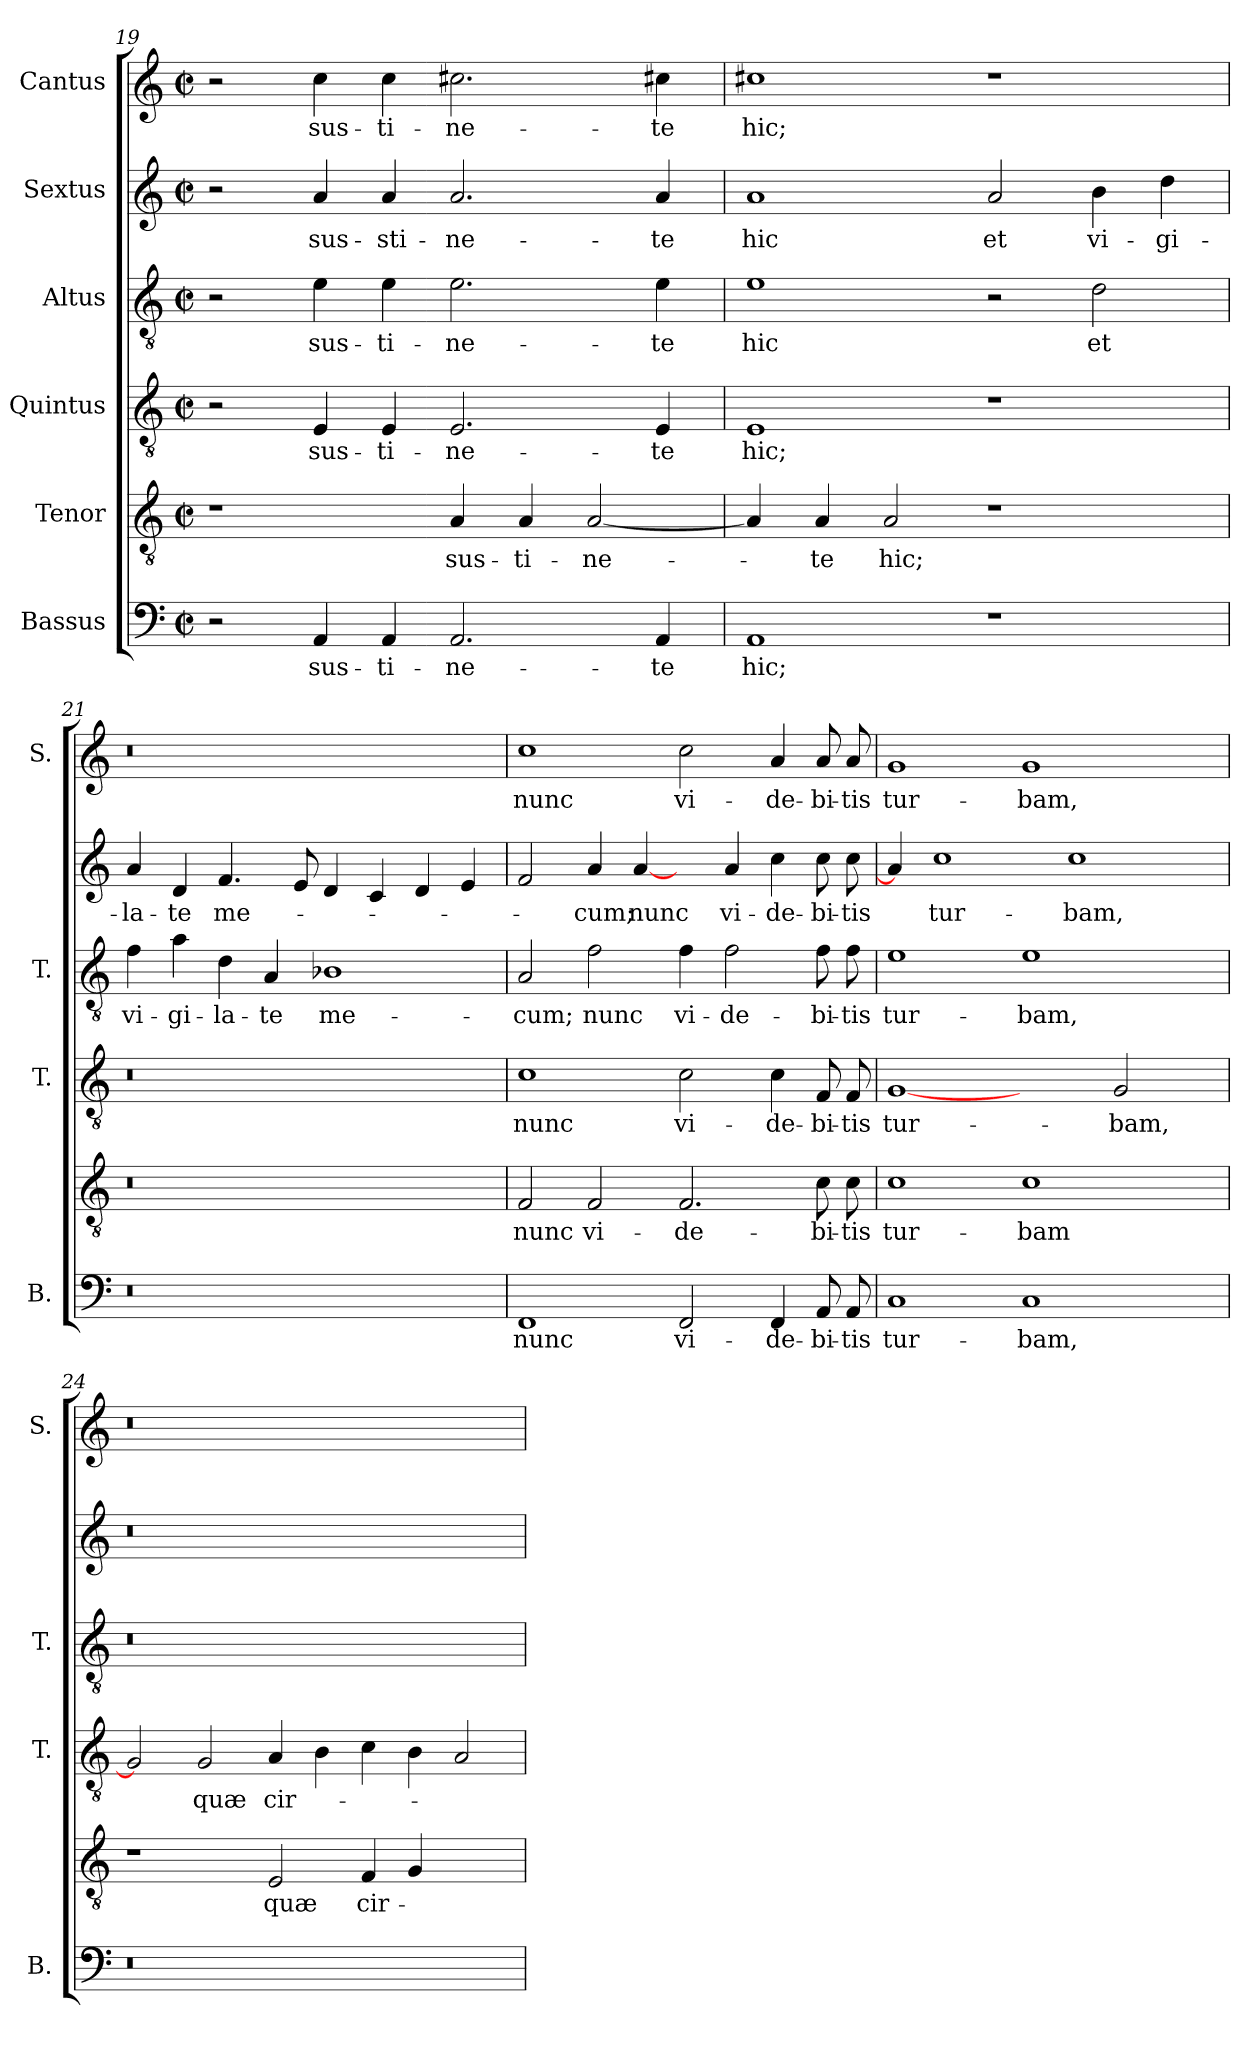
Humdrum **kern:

**kern	**text	**kern	**text	**kern	**text	**kern	**text	**kern	**text	**kern	**text
*part6	*part6	*part5	*part5	*part4	*part4	*part3	*part3	*part2	*part2	*part1	*part1
*staff6	*staff6	*staff5	*staff5	*staff4	*staff4	*staff3	*staff3	*staff2	*staff2	*staff1	*staff1
*I"Bassus	*	*I"Tenor	*	*I"Quintus	*	*I"Altus	*	*I"Sextus	*	*I"Cantus	*
*I'B.	*	*	*	*I'T.	*	*I'T.	*	*	*	*I'S.	*
*clefF4	*	*clefGv2	*	*clefGv2	*	*clefGv2	*	*clefG2	*	*clefG2	*
*k[]	*	*k[]	*	*k[]	*	*k[]	*	*k[]	*	*k[]	*
*C:	*	*C:	*	*C:	*	*C:	*	*C:	*	*C:	*
*M2/2	*	*M2/2	*	*M2/2	*	*M2/2	*	*M2/2	*	*M2/2	*
*met(c|)	*	*met(c|)	*	*met(c|)	*	*met(c|)	*	*met(c|)	*	*met(c|)	*
=19	=19	=19	=19	=19	=19	=19	=19	=19	=19	=19	=19
2r	.	1r	.	2r	.	2r	.	2r	.	2r	.
4AA/	sus-	.	.	4E/	sus-	4e\	sus-	4a/	sus-	4cc\	sus-
4AA/	-ti-	.	.	4E/	-ti-	4e\	-ti-	4a/	-sti-	4cc\	-ti-
2.AA/	-ne-	4A/	sus-	2.E/	-ne-	2.e\	-ne-	2.a/	-ne-	2.cc#X\	-ne-
.	.	4A/	-ti-	.	.	.	.	.	.	.	.
.	.	[2A/	-ne-	.	.	.	.	.	.	.	.
4AA/	-te	.	.	4E/	-te	4e\	-te	4a/	-te	4cc#X\	-te
=20	=20	=20	=20	=20	=20	=20	=20	=20	=20	=20	=20
1AA/	hic;	4A/]	.	1E/	hic;	1e\	hic	1a/	hic	1cc#X\	hic;
.	.	4A/	-te	.	.	.	.	.	.	.	.
.	.	2A/	hic;	.	.	.	.	.	.	.	.
1r	.	1r	.	1r	.	2r	.	2a/	et	1r	.
.	.	.	.	.	.	2d\	et	4b\	vi-	.	.
.	.	.	.	.	.	.	.	4dd\	-gi-	.	.
=21	=21	=21	=21	=21	=21	=21	=21	=21	=21	=21	=21
!LO:N:vis=0	!	!LO:N:vis=0	!	!LO:N:vis=0	!	!	!	!	!	!LO:N:vis=0	!
1r	.	1r	.	1r	.	4f\	vi-	4a/	-la-	1r	.
.	.	.	.	.	.	4a\	-gi-	4d/	-te	.	.
.	.	.	.	.	.	4d\	-la-	4.f/	me-	.	.
.	.	.	.	.	.	4A/	-te	.	.	.	.
.	.	.	.	.	.	.	.	8e/	.	.	.
1ryy	.	1ryy	.	1ryy	.	1B-X\	me-	4d/	.	1ryy	.
.	.	.	.	.	.	.	.	4c/	.	.	.
.	.	.	.	.	.	.	.	4d/	.	.	.
.	.	.	.	.	.	.	.	4e/	.	.	.
=22	=22	=22	=22	=22	=22	=22	=22	=22	=22	=22	=22
1FF/	nunc	2F/	nunc	1c\	nunc	2A/	-cum;	2f/	.	1cc\	nunc
.	.	2F/	vi-	.	.	2f\	nunc	4a/	-cum;	.	.
.	.	.	.	.	.	.	.	[4a/	nunc	.	.
2FF/	vi-	2.F/	-de-	2c\	vi-	4f\	vi-	4ryy	.	2cc\	vi-
.	.	.	.	.	.	2f\	-de-	4a/	vi-	.	.
4FF/	-de-	.	.	4c\	-de-	.	.	4cc\	-de-	4a/	-de-
8AA/	-bi-	8c\	-bi-	8F/	-bi-	8f\	-bi-	8cc\	-bi-	8a/	-bi-
8AA/	-tis	8c\	-tis	8F/	-tis	8f\	-tis	8cc\	-tis	8a/	-tis
=23	=23	=23	=23	=23	=23	=23	=23	=23	=23	=23	=23
1C/	tur-	1c\	tur-	[1G/	tur-	1e\	tur-	4a/]	.	1g/	tur-
.	.	.	.	.	.	.	.	1cc\	tur-	.	.
1C/	-bam,	1c\	-bam	2ryy	.	1e\	-bam,	.	.	1g/	-bam,
.	.	.	.	.	.	.	.	1cc\	-bam,	.	.
.	.	.	.	2G/	-bam,	.	.	.	.	.	.
4ryy	.	4ryy	.	4ryy	.	4ryy	.	.	.	4ryy	.
=24	=24	=24	=24	=24	=24	=24	=24	=24	=24	=24	=24
!LO:N:vis=0	!	!	!	!	!	!LO:N:vis=0	!	!LO:N:vis=0	!	!LO:N:vis=0	!
1r	.	1r	.	2G/]	.	1r	.	1r	.	1r	.
.	.	.	.	2G/	quæ	.	.	.	.	.	.
1ryy	.	2E/	quæ	4A/	cir-	1ryy	.	1ryy	.	1ryy	.
.	.	.	.	4B\	.	.	.	.	.	.	.
.	.	4F/	cir-	4c\	.	.	.	.	.	.	.
.	.	4G/	.	4B\	.	.	.	.	.	.	.
2ryy	.	2ryy	.	2A/	.	2ryy	.	2ryy	.	2ryy	.
=	=	=	=	=	=	=	=	=	=	=	=
*-	*-	*-	*-	*-	*-	*-	*-	*-	*-	*-	*-
